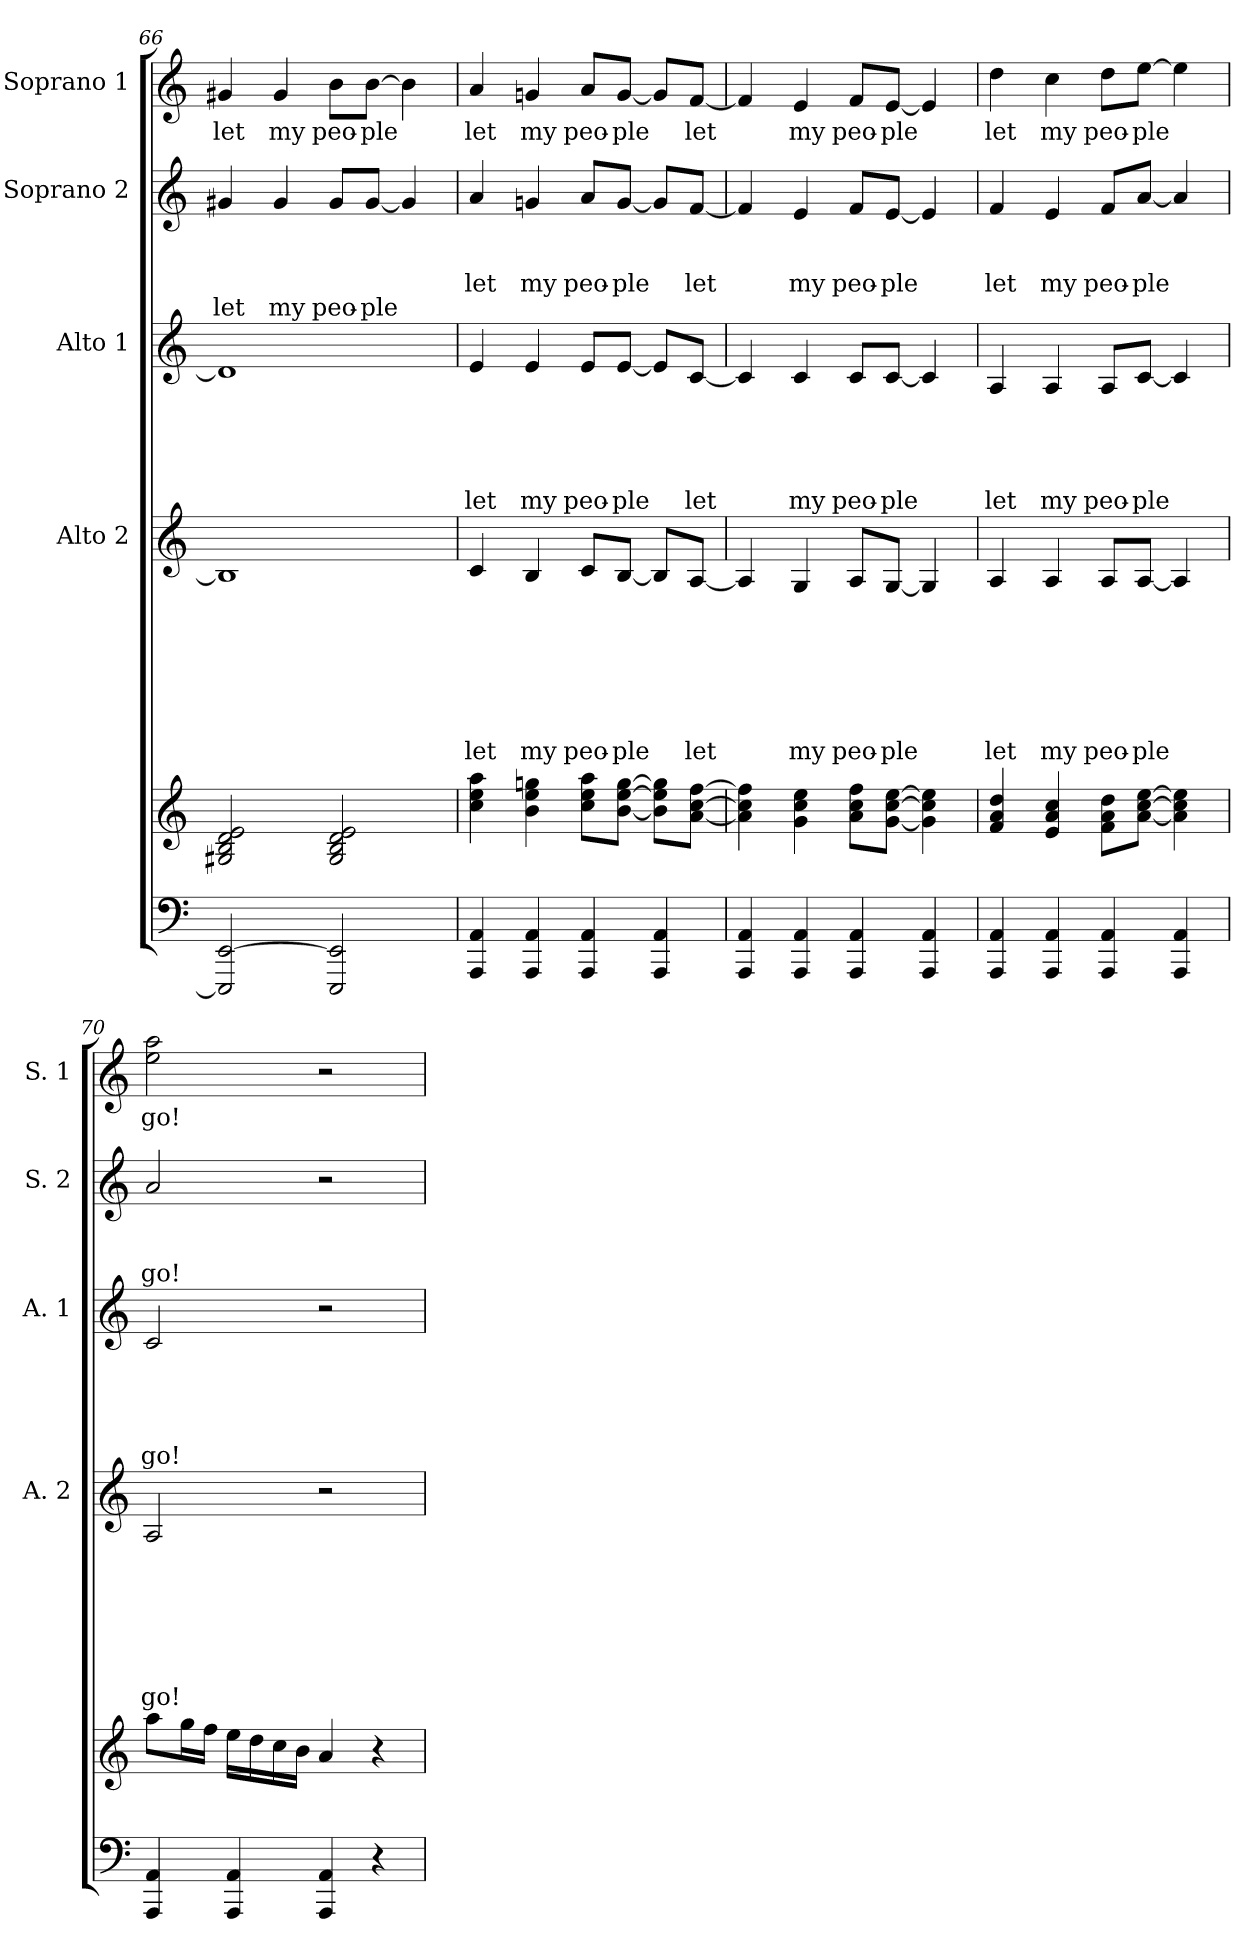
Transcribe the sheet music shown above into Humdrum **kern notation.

**kern	**kern	**kern	**text	**text	**text	**text	**text	**text	**text	**kern	**text	**text	**text	**text	**text	**kern	**text	**text	**text	**text	**kern	**text
*part5	*part5	*part4	*part4	*part4	*part4	*part4	*part4	*part4	*part4	*part3	*part3	*part3	*part3	*part3	*part3	*part2	*part2	*part2	*part2	*part2	*part1	*part1
*staff6	*staff5	*staff4	*staff4	*staff4	*staff4	*staff4	*staff4	*staff4	*staff4	*staff3	*staff3	*staff3	*staff3	*staff3	*staff3	*staff2	*staff2	*staff2	*staff2	*staff2	*staff1	*staff1
*	*	*I"Alto 2	*	*	*	*	*	*	*	*I"Alto 1	*	*	*	*	*	*I"Soprano 2	*	*	*	*	*I"Soprano 1	*
*	*	*I'A. 2	*	*	*	*	*	*	*	*I'A. 1	*	*	*	*	*	*I'S. 2	*	*	*	*	*I'S. 1	*
*clefF4	*clefG2	*clefG2	*	*	*	*	*	*	*	*clefG2	*	*	*	*	*	*clefG2	*	*	*	*	*clefG2	*
*k[]	*k[]	*k[]	*	*	*	*	*	*	*	*k[]	*	*	*	*	*	*k[]	*	*	*	*	*k[]	*
*C:	*C:	*C:	*	*	*	*	*	*	*	*C:	*	*	*	*	*	*C:	*	*	*	*	*C:	*
=66	=66	=66	=66	=66	=66	=66	=66	=66	=66	=66	=66	=66	=66	=66	=66	=66	=66	=66	=66	=66	=66	=66
!	!	!	!	!	!	!	!	!	!	!	!	!	!	!	!	!	!	!	!	!LO:LY:b	!	!LO:LY:b
2EEE/] [>2EE/	2G#X/ 2B/ 2d/ 2e/	1B]	.	.	.	.	.	.	.	1d]	.	.	.	.	.	4g#X/	.	.	.	let	4g#X/	let
!	!	!	!	!	!	!	!	!	!	!	!	!	!	!	!	!	!	!	!	!LO:LY:b	!	!LO:LY:b
.	.	.	.	.	.	.	.	.	.	.	.	.	.	.	.	4g#/	.	.	.	my	4g#/	my
!	!	!	!	!	!	!	!	!	!	!	!	!	!	!	!	!	!	!	!	!LO:LY:b	!	!LO:LY:b
2EEE/ 2EE/]	2G#/ 2B/ 2d/ 2e/	.	.	.	.	.	.	.	.	.	.	.	.	.	.	8g#/L	.	.	.	peo-	8b\L	peo-
!	!	!	!	!	!	!	!	!	!	!	!	!	!	!	!	!	!	!	!	!LO:LY:b	!	!LO:LY:b
.	.	.	.	.	.	.	.	.	.	.	.	.	.	.	.	[<8g#/J	.	.	.	-ple	[>8b\J	-ple
.	.	.	.	.	.	.	.	.	.	.	.	.	.	.	.	4g#/]	.	.	.	.	4b\]	.
!!LO:LB:g=z
=67	=67	=67	=67	=67	=67	=67	=67	=67	=67	=67	=67	=67	=67	=67	=67	=67	=67	=67	=67	=67	=67	=67
!	!	!	!	!	!	!	!	!	!LO:LY:b	!	!	!	!	!	!LO:LY:b	!	!	!	!LO:LY:b	!	!	!LO:LY:b
4AAA/ 4AA/	4cc\ 4ee\ 4aa\	4c/	.	.	.	.	.	.	let	4e/	.	.	.	.	let	4a/	.	.	let	.	4a/	let
!	!	!	!	!	!	!	!	!	!LO:LY:b	!	!	!	!	!	!LO:LY:b	!	!	!	!LO:LY:b	!	!	!LO:LY:b
4AAA/ 4AA/	4b\ 4ee\ 4ggn\	4B/	.	.	.	.	.	.	my	4e/	.	.	.	.	my	4gn/	.	.	my	.	4gn/	my
!	!	!	!	!	!	!	!	!	!LO:LY:b	!	!	!	!	!	!LO:LY:b	!	!	!	!LO:LY:b	!	!	!LO:LY:b
4AAA/ 4AA/	8cc\ 8ee\ 8aa\L	8c/L	.	.	.	.	.	.	peo-	8e/L	.	.	.	.	peo-	8a/L	.	.	peo-	.	8a/L	peo-
!	!	!	!	!	!	!	!	!	!LO:LY:b	!	!	!	!	!	!LO:LY:b	!	!	!	!LO:LY:b	!	!	!LO:LY:b
.	[<8b\ [>8ee\ [>8gg\J	[<8B/J	.	.	.	.	.	.	-ple	[<8e/J	.	.	.	.	-ple	[<8g/J	.	.	-ple	.	[<8g/J	-ple
4AAA/ 4AA/	8b\] 8ee\] 8gg\]L	8B/L]	.	.	.	.	.	.	.	8e/L]	.	.	.	.	.	8g/L]	.	.	.	.	8g/L]	.
!	!	!	!	!	!	!	!	!	!LO:LY:b	!	!	!	!	!	!LO:LY:b	!	!	!	!LO:LY:b	!	!	!LO:LY:b
.	[<8a\ [>8cc\ [>8ff\J	[<8A/J	.	.	.	.	.	.	let	[<8c/J	.	.	.	.	let	[<8f/J	.	.	let	.	[<8f/J	let
=68	=68	=68	=68	=68	=68	=68	=68	=68	=68	=68	=68	=68	=68	=68	=68	=68	=68	=68	=68	=68	=68	=68
4AAA/ 4AA/	4a\] 4cc\] 4ff\]	4A/]	.	.	.	.	.	.	.	4c/]	.	.	.	.	.	4f/]	.	.	.	.	4f/]	.
!	!	!	!	!	!	!	!	!	!LO:LY:b	!	!	!	!	!	!LO:LY:b	!	!	!	!LO:LY:b	!	!	!LO:LY:b
4AAA/ 4AA/	4g\ 4cc\ 4ee\	4G/	.	.	.	.	.	.	my	4c/	.	.	.	.	my	4e/	.	.	my	.	4e/	my
!	!	!	!	!	!	!	!	!	!LO:LY:b	!	!	!	!	!	!LO:LY:b	!	!	!	!LO:LY:b	!	!	!LO:LY:b
4AAA/ 4AA/	8a\ 8cc\ 8ff\L	8A/L	.	.	.	.	.	.	peo-	8c/L	.	.	.	.	peo-	8f/L	.	.	peo-	.	8f/L	peo-
!	!	!	!	!	!	!	!	!	!LO:LY:b	!	!	!	!	!	!LO:LY:b	!	!	!	!LO:LY:b	!	!	!LO:LY:b
.	[<8g\ [>8cc\ [>8ee\J	[<8G/J	.	.	.	.	.	.	-ple	[<8c/J	.	.	.	.	-ple	[<8e/J	.	.	-ple	.	[<8e/J	-ple
4AAA/ 4AA/	4g\] 4cc\] 4ee\]	4G/]	.	.	.	.	.	.	.	4c/]	.	.	.	.	.	4e/]	.	.	.	.	4e/]	.
=69	=69	=69	=69	=69	=69	=69	=69	=69	=69	=69	=69	=69	=69	=69	=69	=69	=69	=69	=69	=69	=69	=69
!	!	!	!	!	!	!	!	!	!LO:LY:b	!	!	!	!	!	!LO:LY:b	!	!	!	!LO:LY:b	!	!	!LO:LY:b
4AAA/ 4AA/	4f/ 4a/ 4dd/	4A/	.	.	.	.	.	.	let	4A/	.	.	.	.	let	4f/	.	.	let	.	4dd\	let
!	!	!	!	!	!	!	!	!	!LO:LY:b	!	!	!	!	!	!LO:LY:b	!	!	!	!LO:LY:b	!	!	!LO:LY:b
4AAA/ 4AA/	4e/ 4a/ 4cc/	4A/	.	.	.	.	.	.	my	4A/	.	.	.	.	my	4e/	.	.	my	.	4cc\	my
!	!	!	!	!	!	!	!	!	!LO:LY:b	!	!	!	!	!	!LO:LY:b	!	!	!	!LO:LY:b	!	!	!LO:LY:b
4AAA/ 4AA/	8f\ 8a\ 8dd\L	8A/L	.	.	.	.	.	.	peo-	8A/L	.	.	.	.	peo-	8f/L	.	.	peo-	.	8dd\L	peo-
!	!	!	!	!	!	!	!	!	!LO:LY:b	!	!	!	!	!	!LO:LY:b	!	!	!	!LO:LY:b	!	!	!LO:LY:b
.	[<8a\ [>8cc\ [>8ee\J	[<8A/J	.	.	.	.	.	.	-ple	[<8c/J	.	.	.	.	-ple	[<8a/J	.	.	-ple	.	[>8ee\J	-ple
4AAA/ 4AA/	4a\] 4cc\] 4ee\]	4A/]	.	.	.	.	.	.	.	4c/]	.	.	.	.	.	4a/]	.	.	.	.	4ee\]	.
=70	=70	=70	=70	=70	=70	=70	=70	=70	=70	=70	=70	=70	=70	=70	=70	=70	=70	=70	=70	=70	=70	=70
!	!	!	!	!	!	!	!	!	!LO:LY:b	!	!	!	!	!	!LO:LY:b	!	!	!	!LO:LY:b	!	!	!LO:LY:b
4AAA/ 4AA/	8aa\L	2A/	.	.	.	.	.	.	go!	2c/	.	.	.	.	go!	2a/	.	.	go!	.	2ee\ 2aa\	go!
.	16gg\L	.	.	.	.	.	.	.	.	.	.	.	.	.	.	.	.	.	.	.	.	.
.	16ff\JJ	.	.	.	.	.	.	.	.	.	.	.	.	.	.	.	.	.	.	.	.	.
4AAA/ 4AA/	16ee\LL	.	.	.	.	.	.	.	.	.	.	.	.	.	.	.	.	.	.	.	.	.
.	16dd\	.	.	.	.	.	.	.	.	.	.	.	.	.	.	.	.	.	.	.	.	.
.	16cc\	.	.	.	.	.	.	.	.	.	.	.	.	.	.	.	.	.	.	.	.	.
.	16b\JJ	.	.	.	.	.	.	.	.	.	.	.	.	.	.	.	.	.	.	.	.	.
4AAA/ 4AA/	4a/	2r	.	.	.	.	.	.	.	2r	.	.	.	.	.	2r	.	.	.	.	2r	.
4r	4r	.	.	.	.	.	.	.	.	.	.	.	.	.	.	.	.	.	.	.	.	.
=	=	=	=	=	=	=	=	=	=	=	=	=	=	=	=	=	=	=	=	=	=	=
*-	*-	*-	*-	*-	*-	*-	*-	*-	*-	*-	*-	*-	*-	*-	*-	*-	*-	*-	*-	*-	*-	*-
